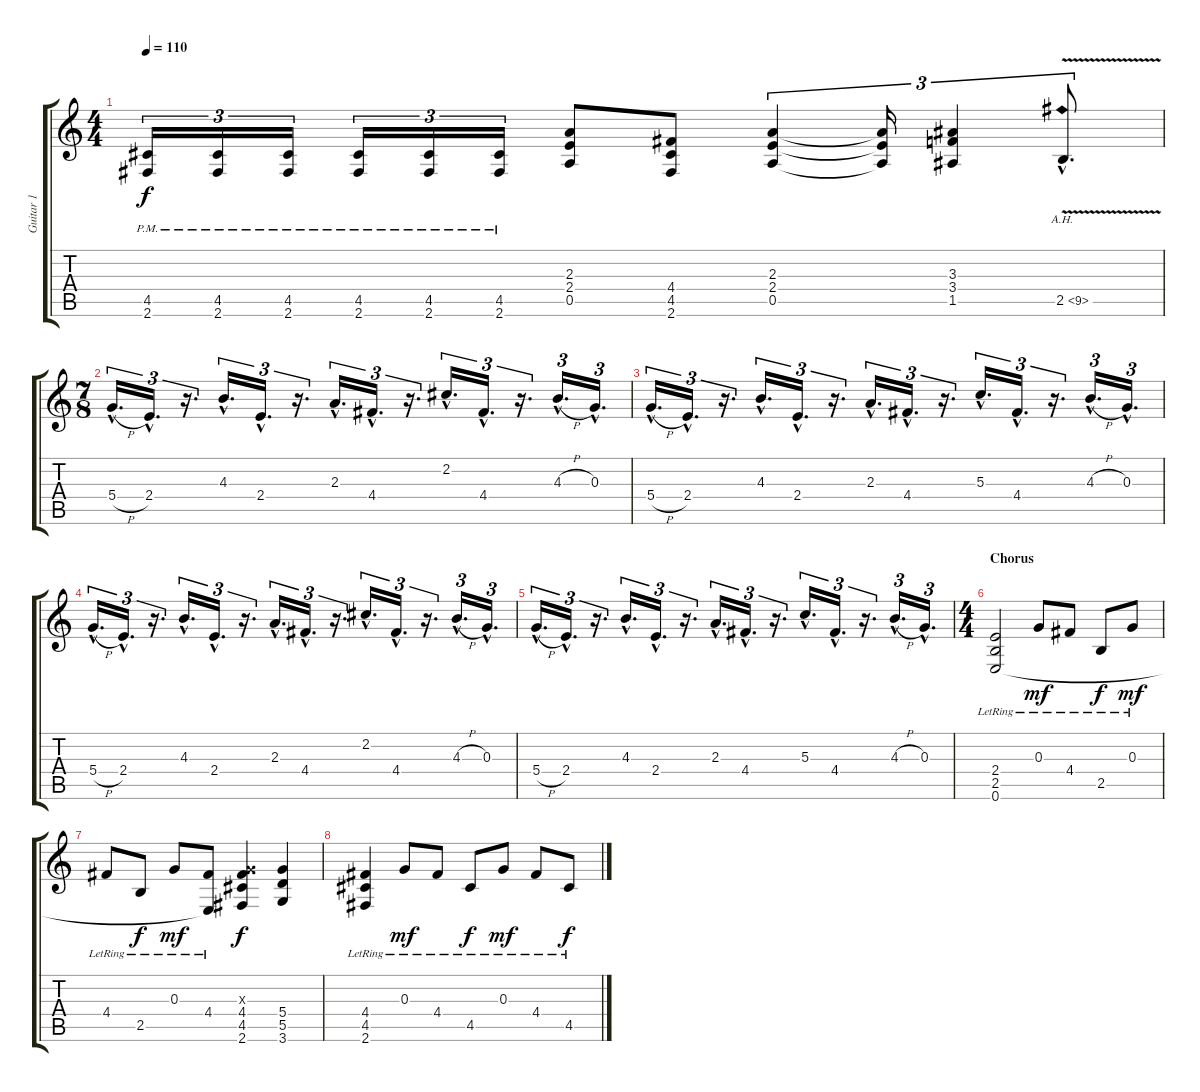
\track ("Guitar 1" "Guitar 1") {instrument overdrivenguitar}
\staff {score tabs}
\tuning (E4 B3 G3 D3 A2 E2) {hide}
\ts (4 4)
\tempo 110
\clef g2
\ks c
(4.5{pm} 2.6{pm}).16{tu (3 2) dy f} (4.5{pm} 2.6{pm}).16{tu (3 2)} (4.5{pm} 2.6{pm}).16{tu (3 2)} (4.5{pm} 2.6{pm}).16{tu (3 2)} (4.5{pm} 2.6{pm}).16{tu (3 2)} (4.5{pm} 2.6{pm}).16{tu (3 2)} (2.3 2.4 0.5).8 (4.4 4.5 2.6).8 (2.3 2.4 0.5).4{tu (3 2)} (2.3{t} 2.4{t} 0.5{t}).16{tu (3 2)} (3.3 3.4 1.5).4{tu (3 2)} 2.5{ah 7 v hac}.8{d tu (3 2)} |
\ts (7 8)
5.4{h hac}.16{d tu (3 2)} 2.4{hac}.16{d tu (3 2)} r.16{d tu (3 2)} 4.3{hac}.16{d tu (3 2)} 2.4{hac}.16{d tu (3 2)} r.16{d tu (3 2)} 2.3{hac}.16{d tu (3 2)} 4.4{hac}.16{d tu (3 2)} r.16{d tu (3 2)} 2.2{hac}.16{d tu (3 2)} 4.4{hac}.16{d tu (3 2)} r.16{d tu (3 2)} 4.3{h hac}.16{d tu (3 2)} 0.3{hac}.16{d tu (3 2)} |
5.4{h hac}.16{d tu (3 2)} 2.4{hac}.16{d tu (3 2)} r.16{d tu (3 2)} 4.3{hac}.16{d tu (3 2)} 2.4{hac}.16{d tu (3 2)} r.16{d tu (3 2)} 2.3{hac}.16{d tu (3 2)} 4.4{hac}.16{d tu (3 2)} r.16{d tu (3 2)} 5.3{hac}.16{d tu (3 2)} 4.4{hac}.16{d tu (3 2)} r.16{d tu (3 2)} 4.3{h hac}.16{d tu (3 2)} 0.3{hac}.16{d tu (3 2)} |
5.4{h hac}.16{d tu (3 2)} 2.4{hac}.16{d tu (3 2)} r.16{d tu (3 2)} 4.3{hac}.16{d tu (3 2)} 2.4{hac}.16{d tu (3 2)} r.16{d tu (3 2)} 2.3{hac}.16{d tu (3 2)} 4.4{hac}.16{d tu (3 2)} r.16{d tu (3 2)} 2.2{hac}.16{d tu (3 2)} 4.4{hac}.16{d tu (3 2)} r.16{d tu (3 2)} 4.3{h hac}.16{d tu (3 2)} 0.3{hac}.16{d tu (3 2)} |
5.4{h hac}.16{d tu (3 2)} 2.4{hac}.16{d tu (3 2)} r.16{d tu (3 2)} 4.3{hac}.16{d tu (3 2)} 2.4{hac}.16{d tu (3 2)} r.16{d tu (3 2)} 2.3{hac}.16{d tu (3 2)} 4.4{hac}.16{d tu (3 2)} r.16{d tu (3 2)} 5.3{hac}.16{d tu (3 2)} 4.4{hac}.16{d tu (3 2)} r.16{d tu (3 2)} 4.3{h hac}.16{d tu (3 2)} 0.3{hac}.16{d tu (3 2)} |
\ts (4 4)
\section ("" "Chorus")
(2.4{lr} 2.5{lr} 0.6).2 0.3{lr}.8{dy mf} 4.4{lr}.8 2.5{lr}.8{dy f} 0.3{lr}.8{dy mf} |
4.4{lr}.8 2.5{lr}.8{dy f} 0.3{lr}.8{dy mf} (4.4{lr} 0.6{t}).8 (0.3{x} 4.4 4.5 2.6).4{dy f} (5.4 5.5 3.6).4 |
(4.4{lr} 4.5{lr} 2.6).4 0.3{lr}.8{dy mf} 4.4{lr}.8 4.5{lr}.8{dy f} 0.3{lr}.8{dy mf} 4.4{lr}.8 4.5{lr}.8{dy f}
